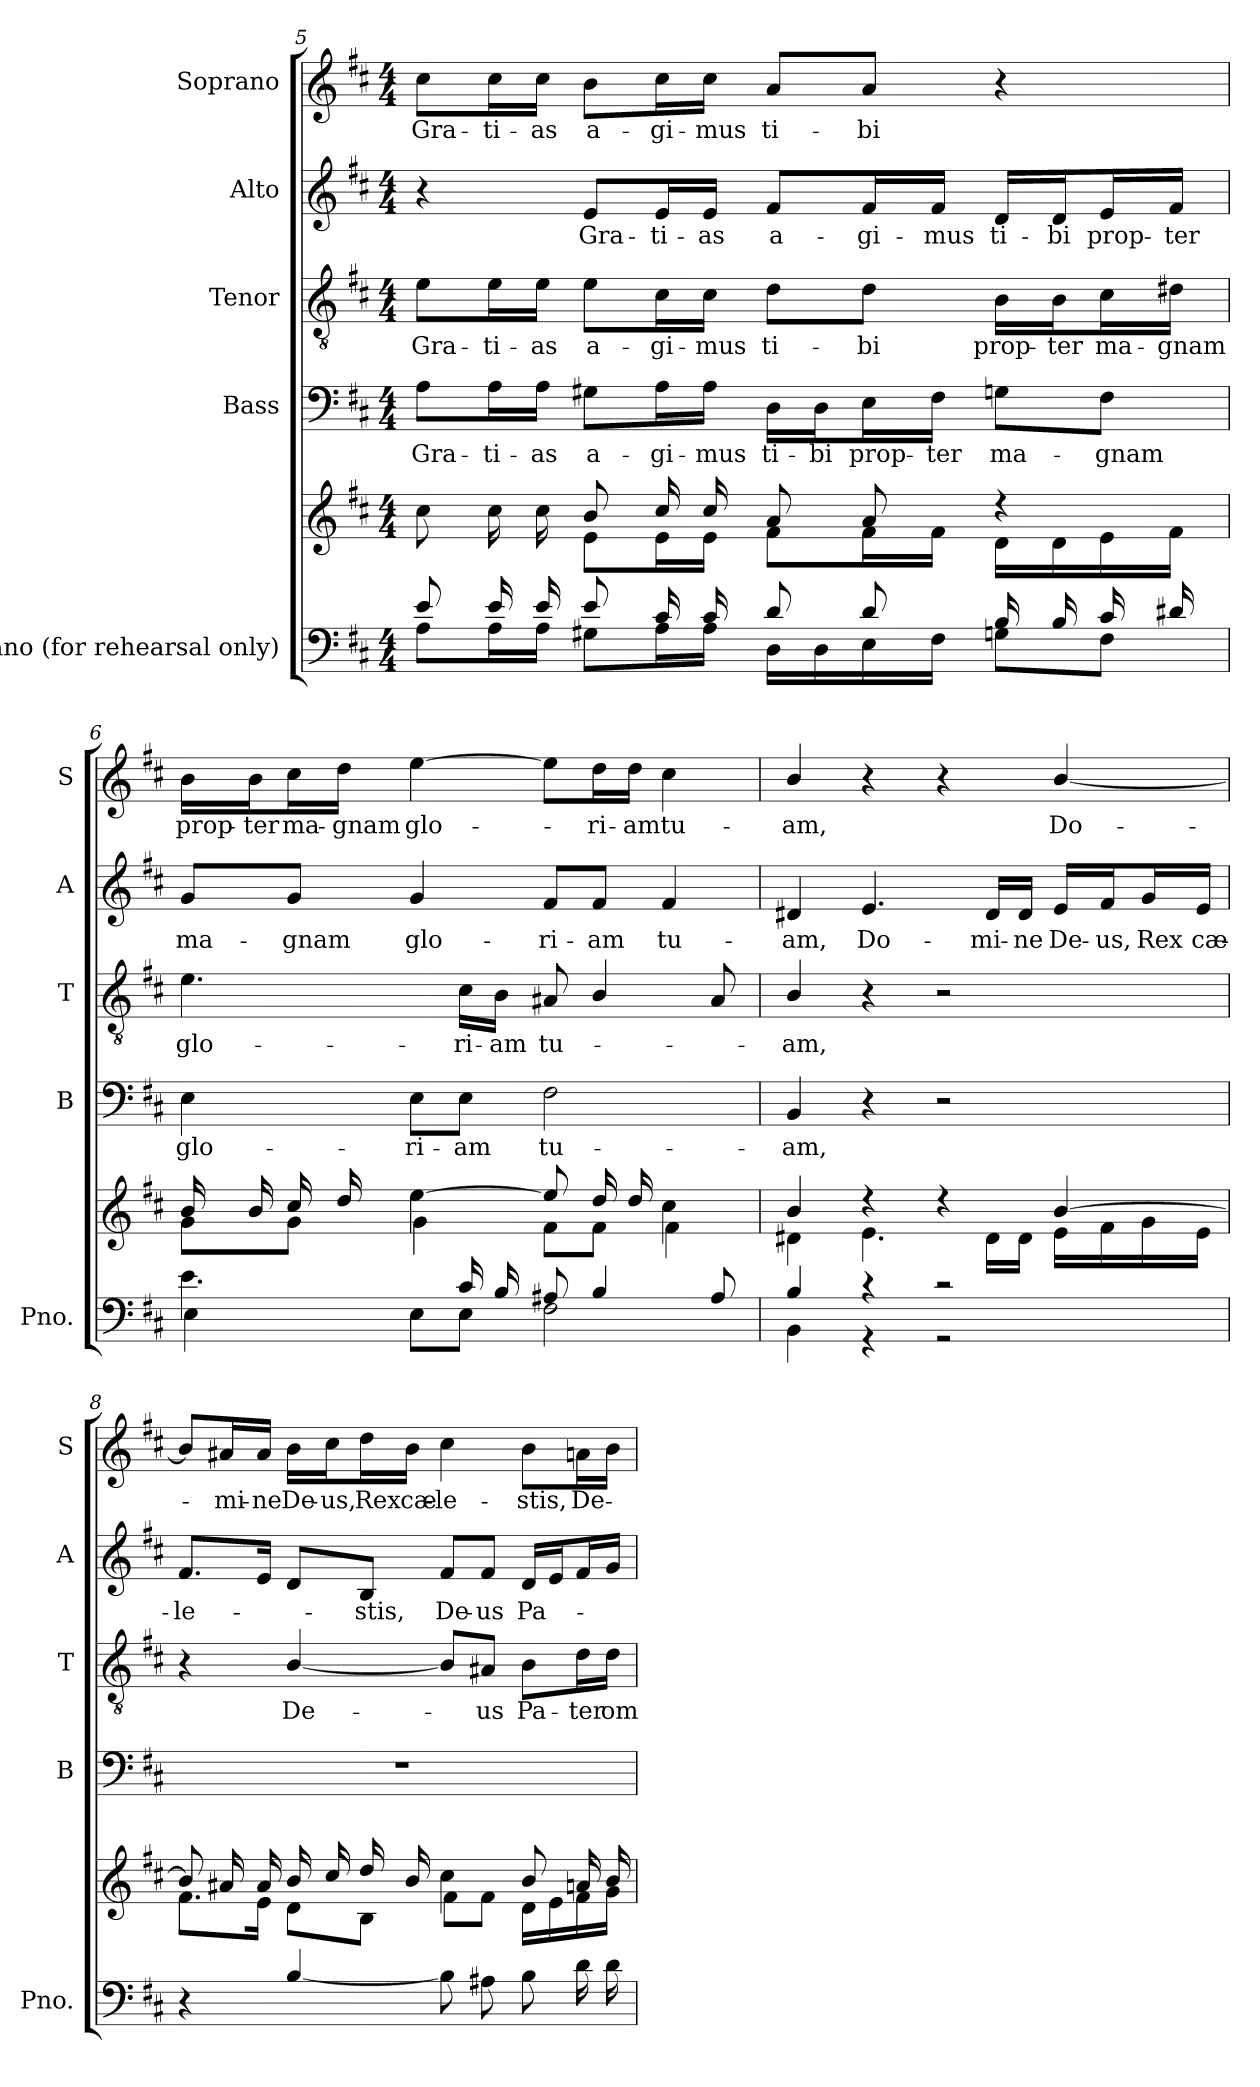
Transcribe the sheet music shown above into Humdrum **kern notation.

**kern	**kern	**kern	**text	**kern	**text	**kern	**text	**kern	**text
*part5	*part5	*part4	*part4	*part3	*part3	*part2	*part2	*part1	*part1
*staff6	*staff5	*staff4	*staff4	*staff3	*staff3	*staff2	*staff2	*staff1	*staff1
*I"Piano (for rehearsal only)	*	*I"Bass	*	*I"Tenor	*	*I"Alto	*	*I"Soprano	*
*I'Pno.	*	*I'B	*	*I'T	*	*I'A	*	*I'S	*
!!LO:LB:g=z
*clefF4	*clefG2	*clefF4	*	*clefGv2	*	*clefG2	*	*clefG2	*
*k[f#c#]	*k[f#c#]	*k[f#c#]	*	*k[f#c#]	*	*k[f#c#]	*	*k[f#c#]	*
*M4/4	*M4/4	*M4/4	*	*M4/4	*	*M4/4	*	*M4/4	*
=5	=5	=5	=5	=5	=5	=5	=5	=5	=5
*^	*^	*	*	*	*	*	*	*	*
!	!	!	!	!	!LO:LY:b	!	!LO:LY:b	!	!	!	!LO:LY:b
8e/	8A\L	8cc#\	4ryy	8A\L	Gra-	8e\L	Gra-	4r	.	8cc#\L	Gra-
!	!	!	!	!	!LO:LY:b	!	!LO:LY:b	!	!	!	!LO:LY:b
16e/	16A\L	16cc#\	.	16A\L	-ti-	16e\L	-ti-	.	.	16cc#\L	-ti-
!	!	!	!	!	!LO:LY:b	!	!LO:LY:b	!	!	!	!LO:LY:b
16e/	16A\JJ	16cc#\	.	16A\JJ	-as	16e\JJ	-as	.	.	16cc#\JJ	-as
!	!	!	!	!	!LO:LY:b	!	!LO:LY:b	!	!LO:LY:b	!	!LO:LY:b
8e/	8G#X\L	8b/	8e\L	8G#X\L	a-	8e\L	a-	8e/L	Gra-	8b\L	a-
!	!	!	!	!	!LO:LY:b	!	!LO:LY:b	!	!LO:LY:b	!	!LO:LY:b
16c#/	16A\L	16cc#/	16e\L	16A\L	-gi-	16c#\L	-gi-	16e/L	-ti-	16cc#\L	-gi-
!	!	!	!	!	!LO:LY:b	!	!LO:LY:b	!	!LO:LY:b	!	!LO:LY:b
16c#/	16A\JJ	16cc#/	16e\JJ	16A\JJ	-mus	16c#\JJ	-mus	16e/JJ	-as	16cc#\JJ	-mus
!	!	!	!	!	!LO:LY:b	!	!LO:LY:b	!	!LO:LY:b	!	!LO:LY:b
8d/	16D\LL	8a/	8f#\L	16D\LL	ti-	8d\L	ti-	8f#/L	a-	8a/L	ti-
!	!	!	!	!	!LO:LY:b	!	!	!	!	!	!
.	16D\	.	.	16D\J	-bi	.	.	.	.	.	.
!	!	!	!	!	!LO:LY:b	!	!LO:LY:b	!	!LO:LY:b	!	!LO:LY:b
8d/	16E\	8a/	16f#\L	16E\L	prop-	8d\J	-bi	16f#/L	-gi-	8a/J	-bi
!	!	!	!	!	!LO:LY:b	!	!	!	!LO:LY:b	!	!
.	16F#\JJ	.	16f#\JJ	16F#\JJ	-ter	.	.	16f#/JJ	-mus	.	.
!	!	!	!	!	!LO:LY:b	!	!LO:LY:b	!	!LO:LY:b	!	!
16B/	8Gn\L	4r	16d\LL	8Gn\L	ma-	16B\LL	prop-	16d/LL	ti-	4r	.
!	!	!	!	!	!	!	!LO:LY:b	!	!LO:LY:b	!	!
16B/	.	.	16d\	.	.	16B\J	-ter	16d/J	-bi	.	.
!	!	!	!	!	!LO:LY:b	!	!LO:LY:b	!	!LO:LY:b	!	!
16c#/	8F#\J	.	16e\	8F#\J	-gnam	16c#\L	ma-	16e/L	prop-	.	.
!	!	!	!	!	!	!	!LO:LY:b	!	!LO:LY:b	!	!
16d#X/	.	.	16f#\JJ	.	.	16d#X\JJ	-gnam	16f#/JJ	-ter	.	.
=6	=6	=6	=6	=6	=6	=6	=6	=6	=6	=6	=6
!	!	!	!	!	!LO:LY:b	!	!LO:LY:b	!	!LO:LY:b	!	!LO:LY:b
4.e\	4E\	16b/	8g\L	4E\	glo-	4.e\	glo-	8g/L	ma-	16b\LL	prop-
!	!	!	!	!	!	!	!	!	!	!	!LO:LY:b
.	.	16b/	.	.	.	.	.	.	.	16b\J	-ter
!	!	!	!	!	!	!	!	!	!LO:LY:b	!	!LO:LY:b
.	.	16cc#/	8g\J	.	.	.	.	8g/J	-gnam	16cc#\L	ma-
!	!	!	!	!	!	!	!	!	!	!	!LO:LY:b
.	.	16dd/	.	.	.	.	.	.	.	16dd\JJ	-gnam
!	!	!	!	!	!LO:LY:b	!	!	!	!LO:LY:b	!	!LO:LY:b
.	8E\L	[>4ee\	4g\	8E\L	-ri-	.	.	4g/	glo-	[>4ee\	glo-
!	!	!	!	!	!LO:LY:b	!	!LO:LY:b	!	!	!	!
16c#/	8E\J	.	.	8E\J	-am	16c#\LL	-ri-	.	.	.	.
!	!	!	!	!	!	!	!LO:LY:b	!	!	!	!
16B/	.	.	.	.	.	16B\JJ	-am	.	.	.	.
!	!	!	!	!	!LO:LY:b	!	!LO:LY:b	!	!LO:LY:b	!	!
8A#X/	2F#\	8ee/]	8f#\L	2F#\	tu-	8A#X/	tu-	8f#/L	-ri-	8ee\L]	.
!	!	!	!	!	!	!	!	!	!LO:LY:b	!	!LO:LY:b
4B/	.	16dd/	8f#\J	.	.	4B/	.	8f#/J	-am	16dd\L	-ri-
!	!	!	!	!	!	!	!	!	!	!	!LO:LY:b
.	.	16dd/	.	.	.	.	.	.	.	16dd\JJ	-amtu-
!	!	!	!	!	!	!	!	!	!LO:LY:b	!	!
.	.	4cc#\	4f#\	.	.	.	.	4f#/	tu-	4cc#\	.
8A#/	.	.	.	.	.	8A#/	.	.	.	.	.
!!LO:PB:g=z
=7	=7	=7	=7	=7	=7	=7	=7	=7	=7	=7	=7
!	!	!	!	!	!LO:LY:b	!	!LO:LY:b	!	!LO:LY:b	!	!LO:LY:b
4B/	4BB\	4b/	4d#X\	4BB/	-am,	4B/	-am,	4d#X/	-am,	4b/	-am,
!	!	!	!	!	!	!	!	!	!LO:LY:b	!	!
4r	4r	4r	4.e\	4r	.	4r	.	4.e/	Do-	4r	.
2r	2r	4r	.	2r	.	2r	.	.	.	4r	.
!	!	!	!	!	!	!	!	!	!LO:LY:b	!	!
.	.	.	16d#\LL	.	.	.	.	16d#/LL	-mi-	.	.
!	!	!	!	!	!	!	!	!	!LO:LY:b	!	!
.	.	.	16d#\JJ	.	.	.	.	16d#/JJ	-ne	.	.
!	!	!	!	!	!	!	!	!	!LO:LY:b	!	!LO:LY:b
.	.	[<4b/	16e\LL	.	.	.	.	16e/LL	De-	[<4b/	Do-
!	!	!	!	!	!	!	!	!	!LO:LY:b	!	!
.	.	.	16f#\	.	.	.	.	16f#/J	-us,	.	.
!	!	!	!	!	!	!	!	!	!LO:LY:b	!	!
.	.	.	16g\	.	.	.	.	16g/L	Rex	.	.
!	!	!	!	!	!	!	!	!	!LO:LY:b	!	!
.	.	.	16e\JJ	.	.	.	.	16e/JJ	cæ-	.	.
*v	*v	*	*	*	*	*	*	*	*	*	*
=8	=8	=8	=8	=8	=8	=8	=8	=8	=8	=8
!	!	!	!	!	!	!	!	!LO:LY:b	!	!
4r	8b/]	8.f#\L	1r	.	4r	.	8.f#/L	-le-	8b/L]	.
!	!	!	!	!	!	!	!	!	!	!LO:LY:b
.	16a#X/	.	.	.	.	.	.	.	16a#X/L	-mi-
!	!	!	!	!	!	!	!	!	!	!LO:LY:b
.	16a#/	16e\Jk	.	.	.	.	16e/Jk	.	16a#/JJ	-ne
!	!	!	!	!	!	!LO:LY:b	!	!	!	!LO:LY:b
[<4B/	16b/	8d\L	.	.	[<4B/	De-	8d/L	.	16b\LL	De-
!	!	!	!	!	!	!	!	!	!	!LO:LY:b
.	16cc#/	.	.	.	.	.	.	.	16cc#\J	-us,
!	!	!	!	!	!	!	!	!LO:LY:b	!	!LO:LY:b
.	16dd/	8B\J	.	.	.	.	8B/J	-stis,	16dd\L	Rex
!	!	!	!	!	!	!	!	!	!	!LO:LY:b
.	16b/	.	.	.	.	.	.	.	16b\JJ	cæ-
!	!	!	!	!	!	!	!	!LO:LY:b	!	!LO:LY:b
8B\]	4cc#\	8f#\L	.	.	8B/L]	.	8f#/L	De-	4cc#\	-le-
!	!	!	!	!	!	!LO:LY:b	!	!LO:LY:b	!	!
8A#X\	.	8f#\J	.	.	8A#X/J	-us	8f#/J	-us	.	.
!	!	!	!	!	!	!LO:LY:b	!	!LO:LY:b	!	!LO:LY:b
8B\	8b/	16d\LL	.	.	8B\L	Pa-	16d/LL	Pa-	8b\L	-stis,
.	.	16e\	.	.	.	.	16e/J	.	.	.
!	!	!	!	!	!	!LO:LY:b	!	!	!	!LO:LY:b
16d\	16an/	16f#\	.	.	16d\L	-ter	16f#/L	.	16an\L	De-
!	!	!	!	!	!	!LO:LY:b	!	!	!	!
16d\	16b/	16g\JJ	.	.	16d\JJ	om-	16g/JJ	.	16b\JJ	.
*	*v	*v	*	*	*	*	*	*	*	*
=	=	=	=	=	=	=	=	=	=
*-	*-	*-	*-	*-	*-	*-	*-	*-	*-
